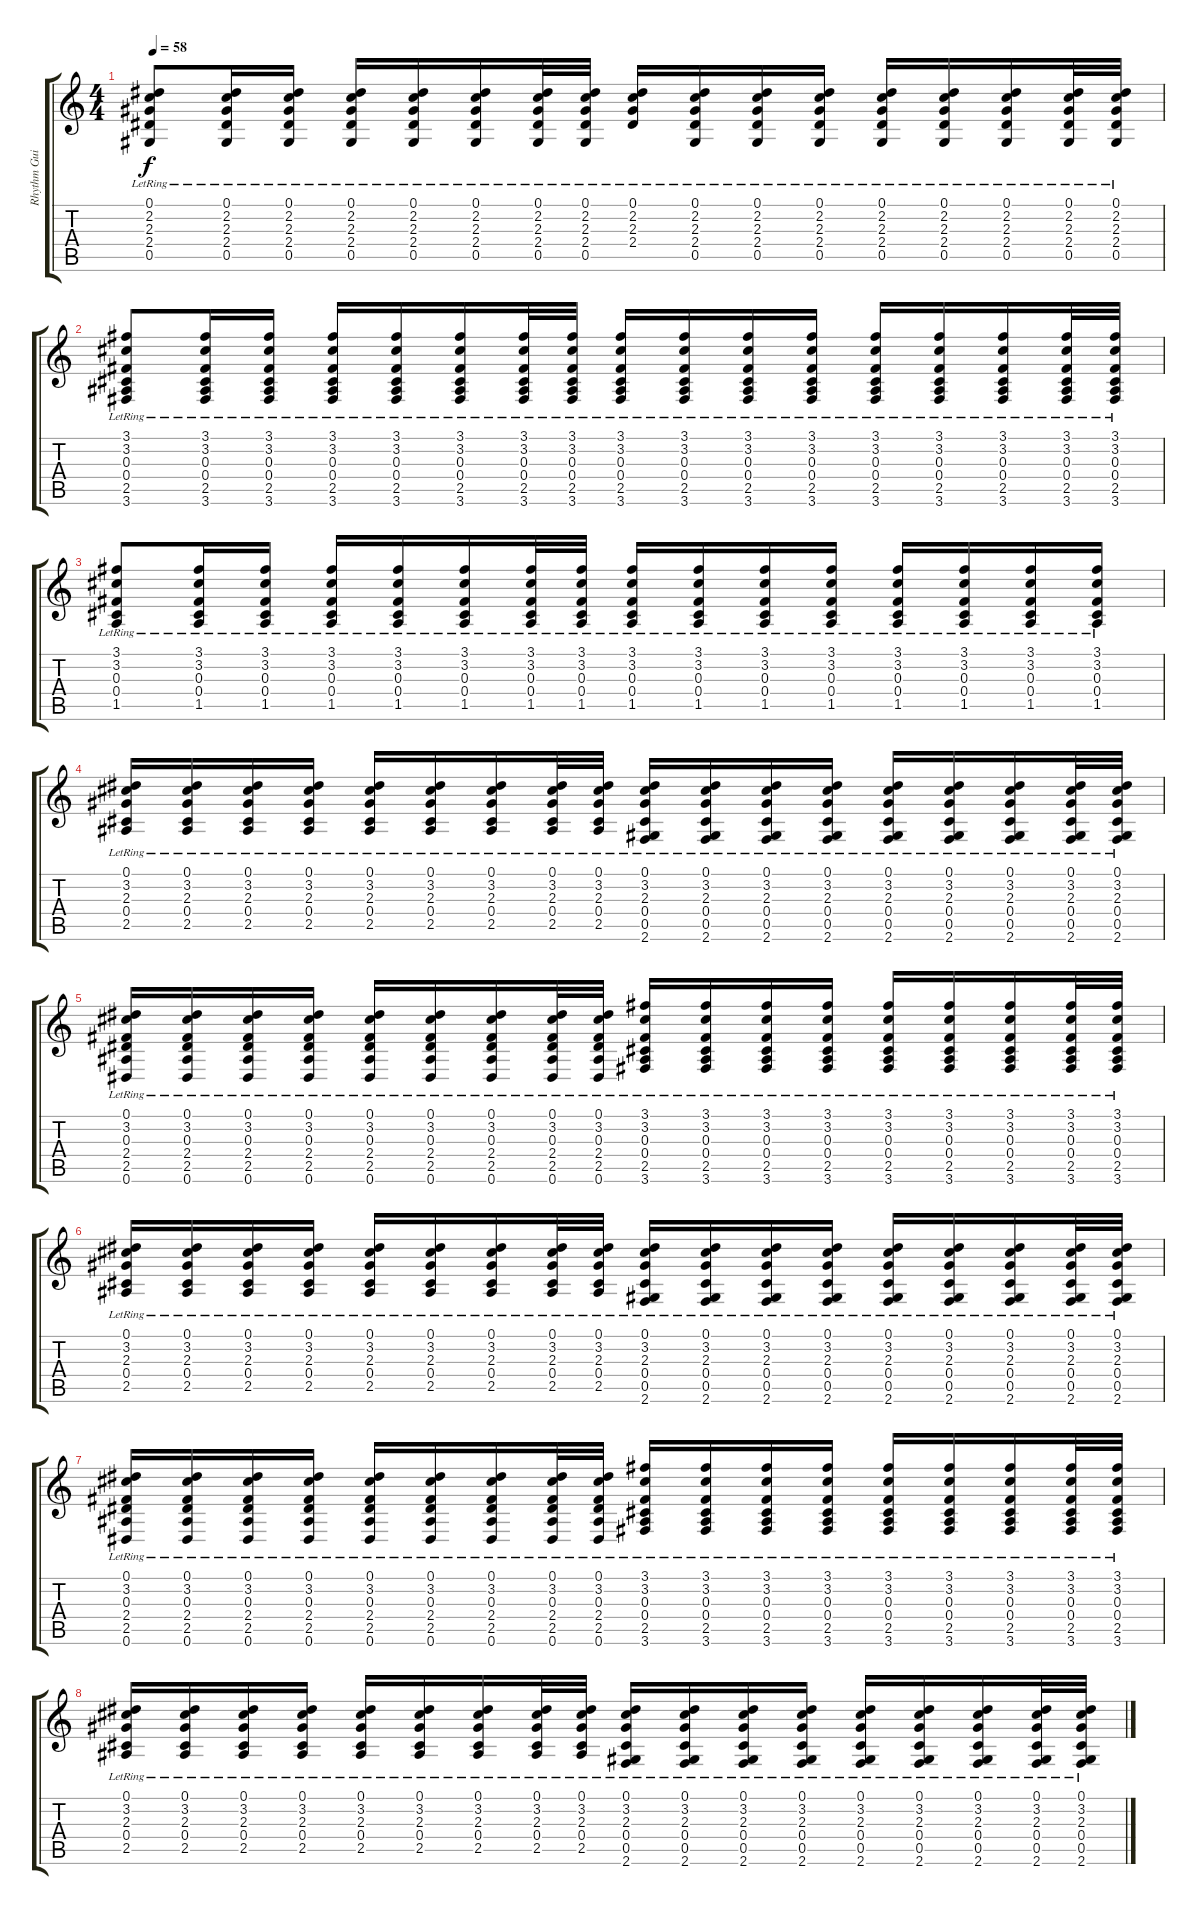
\track ("Rhythm Guitar" "Rhythm Gui") {instrument acousticguitarsteel}
\staff {score tabs}
\tuning (Eb4 Bb3 Gb3 Db3 Ab2 Eb2) {hide}
\ts (4 4)
\tempo 58
\clef g2
\ks c
(0.1{lr} 2.2{lr} 2.3 2.4 0.5).8{dy f} (0.1{lr} 2.2{lr} 2.3{lr} 2.4 0.5).16 (0.1{lr} 2.2 2.3{lr} 2.4 0.5).16 (0.1{lr} 2.2{lr} 2.3{lr} 2.4 0.5).16 (0.1{lr} 2.2{lr} 2.3 2.4 0.5).16 (0.1{lr} 2.2{lr} 2.3{lr} 2.4 0.5).16 (0.1{lr} 2.2{lr} 2.3{lr} 2.4 0.5).32 (0.1 2.2 2.3{lr} 2.4 0.5).32 (0.1{lr} 2.2 2.3{lr} 2.4).16 (0.1{lr} 2.2 2.3 2.4 0.5).16 (0.1{lr} 2.2 2.3 2.4 0.5).16 (0.1{lr} 2.2 2.3{lr} 2.4 0.5).16 (0.1{lr} 2.2 2.3{lr} 2.4 0.5).16 (0.1{lr} 2.2 2.3{lr} 2.4 0.5).16 (0.1{lr} 2.2 2.3{lr} 2.4 0.5).16 (0.1{lr} 2.2 2.3 2.4 0.5).32 (0.1{lr} 2.2 2.3{lr} 2.4 0.5).32 |
(3.1{lr} 3.2{lr} 0.3{lr} 0.4 2.5 3.6).8 (3.1{lr} 3.2{lr} 0.3{lr} 0.4 2.5 3.6).16 (3.1{lr} 3.2{lr} 0.3{lr} 0.4 2.5 3.6).16 (3.1{lr} 3.2{lr} 0.3{lr} 0.4 2.5 3.6).16 (3.1{lr} 3.2{lr} 0.3{lr} 0.4 2.5 3.6).16 (3.1{lr} 3.2{lr} 0.3{lr} 0.4 2.5 3.6).16 (3.1{lr} 3.2{lr} 0.3{lr} 0.4 2.5 3.6).32 (3.1{lr} 3.2{lr} 0.3{lr} 0.4 2.5 3.6).32 (3.1{lr} 3.2{lr} 0.3{lr} 0.4 2.5 3.6).16 (3.1{lr} 3.2{lr} 0.3 0.4 2.5 3.6).16 (3.1{lr} 3.2{lr} 0.3{lr} 0.4 2.5 3.6).16 (3.1{lr} 3.2 0.3{lr} 0.4 2.5 3.6).16 (3.1{lr} 3.2{lr} 0.3{lr} 0.4 2.5 3.6).16 (3.1{lr} 3.2{lr} 0.3{lr} 0.4 2.5 3.6).16 (3.1{lr} 3.2{lr} 0.3{lr} 0.4 2.5 3.6).16 (3.1 3.2{lr} 0.3{lr} 0.4 2.5 3.6).32 (3.1{lr} 3.2{lr} 0.3{lr} 0.4 2.5 3.6).32 |
(3.1{lr} 3.2{lr} 0.3{lr} 0.4 1.5).8 (3.1{lr} 3.2{lr} 0.3{lr} 0.4 1.5).16 (3.1{lr} 3.2{lr} 0.3{lr} 0.4 1.5).16 (3.1{lr} 3.2{lr} 0.3{lr} 0.4 1.5).16 (3.1{lr} 3.2{lr} 0.3{lr} 0.4 1.5).16 (3.1{lr} 3.2{lr} 0.3{lr} 0.4 1.5).16 (3.1{lr} 3.2{lr} 0.3{lr} 0.4 1.5).32 (3.1{lr} 3.2{lr} 0.3{lr} 0.4 1.5).32 (3.1{lr} 3.2{lr} 0.3{lr} 0.4 1.5).16 (3.1{lr} 3.2{lr} 0.3 0.4 1.5).16 (3.1{lr} 3.2{lr} 0.3{lr} 0.4 1.5).16 (3.1{lr} 3.2 0.3{lr} 0.4 1.5).16 (3.1{lr} 3.2{lr} 0.3{lr} 0.4 1.5).16 (3.1{lr} 3.2{lr} 0.3{lr} 0.4 1.5).16 (3.1{lr} 3.2{lr} 0.3{lr} 0.4 1.5).16 (3.1 3.2{lr} 0.3{lr} 0.4 1.5).16 |
(0.1{lr} 3.2{lr} 2.3{lr} 0.4 2.5).16 (0.1{lr} 3.2{lr} 2.3{lr} 0.4 2.5).16 (0.1{lr} 3.2{lr} 2.3{lr} 0.4 2.5).16 (0.1{lr} 3.2{lr} 2.3{lr} 0.4 2.5).16 (0.1{lr} 3.2{lr} 2.3{lr} 0.4 2.5).16 (0.1{lr} 3.2{lr} 2.3{lr} 0.4 2.5).16 (0.1{lr} 3.2{lr} 2.3{lr} 0.4 2.5).16 (0.1{lr} 3.2{lr} 2.3{lr} 0.4 2.5).32 (0.1{lr} 3.2{lr} 2.3{lr} 0.4 2.5).32 (0.1{lr} 3.2{lr} 2.3{lr} 0.4 0.5 2.6).16 (0.1{lr} 3.2{lr} 2.3{lr} 0.4 0.5 2.6).16 (0.1{lr} 3.2{lr} 2.3{lr} 0.4 0.5 2.6).16 (0.1{lr} 3.2{lr} 2.3{lr} 0.4 0.5 2.6).16 (0.1{lr} 3.2{lr} 2.3{lr} 0.4 0.5 2.6).16 (0.1{lr} 3.2{lr} 2.3{lr} 0.4 0.5 2.6).16 (0.1{lr} 3.2{lr} 2.3{lr} 0.4 0.5 2.6).16 (0.1{lr} 3.2{lr} 2.3{lr} 0.4 0.5 2.6).32 (0.1{lr} 3.2{lr} 2.3{lr} 0.4 0.5 2.6).32 |
(0.1{lr} 3.2{lr} 0.3{lr} 2.4 2.5 0.6).16 (0.1{lr} 3.2{lr} 0.3{lr} 2.4 2.5 0.6).16 (0.1{lr} 3.2{lr} 0.3{lr} 2.4 2.5 0.6).16 (0.1{lr} 3.2{lr} 0.3{lr} 2.4 2.5 0.6).16 (0.1{lr} 3.2{lr} 0.3{lr} 2.4 2.5 0.6).16 (0.1{lr} 3.2{lr} 0.3{lr} 2.4 2.5 0.6).16 (0.1{lr} 3.2{lr} 0.3{lr} 2.4 2.5 0.6).16 (0.1{lr} 3.2{lr} 0.3{lr} 2.4 2.5 0.6).32 (0.1{lr} 3.2{lr} 0.3{lr} 2.4 2.5 0.6).32 (3.1{lr} 3.2{lr} 0.3{lr} 0.4 2.5 3.6).16 (3.1{lr} 3.2{lr} 0.3{lr} 0.4{lr} 2.5 3.6).16 (3.1{lr} 3.2{lr} 0.3{lr} 0.4{lr} 2.5 3.6).16 (3.1{lr} 3.2{lr} 0.3{lr} 0.4{lr} 2.5 3.6).16 (3.1{lr} 3.2{lr} 0.3 0.4 2.5 3.6).16 (3.1{lr} 3.2{lr} 0.3 0.4{lr} 2.5 3.6).16 (3.1{lr} 3.2{lr} 0.3{lr} 0.4{lr} 2.5 3.6).16 (3.1{lr} 3.2{lr} 0.3{lr} 0.4 2.5 3.6).32 (3.1{lr} 3.2{lr} 0.3{lr} 0.4 2.5 3.6).32 |
(0.1{lr} 3.2{lr} 2.3{lr} 0.4 2.5).16 (0.1{lr} 3.2{lr} 2.3{lr} 0.4 2.5).16 (0.1{lr} 3.2{lr} 2.3{lr} 0.4 2.5).16 (0.1{lr} 3.2{lr} 2.3{lr} 0.4 2.5).16 (0.1{lr} 3.2{lr} 2.3{lr} 0.4 2.5).16 (0.1{lr} 3.2{lr} 2.3{lr} 0.4 2.5).16 (0.1{lr} 3.2{lr} 2.3{lr} 0.4 2.5).16 (0.1{lr} 3.2{lr} 2.3{lr} 0.4 2.5).32 (0.1{lr} 3.2{lr} 2.3{lr} 0.4 2.5).32 (0.1{lr} 3.2{lr} 2.3{lr} 0.4 0.5 2.6).16 (0.1{lr} 3.2{lr} 2.3{lr} 0.4 0.5 2.6).16 (0.1{lr} 3.2{lr} 2.3{lr} 0.4 0.5 2.6).16 (0.1{lr} 3.2{lr} 2.3{lr} 0.4 0.5 2.6).16 (0.1{lr} 3.2{lr} 2.3{lr} 0.4 0.5 2.6).16 (0.1{lr} 3.2{lr} 2.3{lr} 0.4 0.5 2.6).16 (0.1{lr} 3.2{lr} 2.3{lr} 0.4 0.5 2.6).16 (0.1{lr} 3.2{lr} 2.3{lr} 0.4 0.5 2.6).32 (0.1{lr} 3.2{lr} 2.3{lr} 0.4 0.5 2.6).32 |
(0.1{lr} 3.2{lr} 0.3{lr} 2.4 2.5 0.6).16 (0.1{lr} 3.2{lr} 0.3{lr} 2.4 2.5 0.6).16 (0.1{lr} 3.2{lr} 0.3{lr} 2.4 2.5 0.6).16 (0.1{lr} 3.2{lr} 0.3{lr} 2.4 2.5 0.6).16 (0.1{lr} 3.2{lr} 0.3{lr} 2.4 2.5 0.6).16 (0.1{lr} 3.2{lr} 0.3{lr} 2.4 2.5 0.6).16 (0.1{lr} 3.2{lr} 0.3{lr} 2.4 2.5 0.6).16 (0.1{lr} 3.2{lr} 0.3{lr} 2.4 2.5 0.6).32 (0.1{lr} 3.2{lr} 0.3{lr} 2.4 2.5 0.6).32 (3.1{lr} 3.2{lr} 0.3{lr} 0.4 2.5 3.6).16 (3.1{lr} 3.2{lr} 0.3{lr} 0.4{lr} 2.5 3.6).16 (3.1{lr} 3.2{lr} 0.3{lr} 0.4{lr} 2.5 3.6).16 (3.1{lr} 3.2{lr} 0.3{lr} 0.4{lr} 2.5 3.6).16 (3.1{lr} 3.2{lr} 0.3 0.4 2.5 3.6).16 (3.1{lr} 3.2{lr} 0.3 0.4{lr} 2.5 3.6).16 (3.1{lr} 3.2{lr} 0.3{lr} 0.4{lr} 2.5 3.6).16 (3.1{lr} 3.2{lr} 0.3{lr} 0.4 2.5 3.6).32 (3.1{lr} 3.2{lr} 0.3{lr} 0.4 2.5 3.6).32 |
(0.1{lr} 3.2{lr} 2.3{lr} 0.4 2.5).16 (0.1{lr} 3.2{lr} 2.3{lr} 0.4 2.5).16 (0.1{lr} 3.2{lr} 2.3{lr} 0.4 2.5).16 (0.1{lr} 3.2{lr} 2.3{lr} 0.4 2.5).16 (0.1{lr} 3.2{lr} 2.3{lr} 0.4 2.5).16 (0.1{lr} 3.2{lr} 2.3{lr} 0.4 2.5).16 (0.1{lr} 3.2{lr} 2.3{lr} 0.4 2.5).16 (0.1{lr} 3.2{lr} 2.3{lr} 0.4 2.5).32 (0.1{lr} 3.2{lr} 2.3{lr} 0.4 2.5).32 (0.1{lr} 3.2{lr} 2.3{lr} 0.4 0.5 2.6).16 (0.1{lr} 3.2{lr} 2.3{lr} 0.4 0.5 2.6).16 (0.1{lr} 3.2{lr} 2.3{lr} 0.4 0.5 2.6).16 (0.1{lr} 3.2{lr} 2.3{lr} 0.4 0.5 2.6).16 (0.1{lr} 3.2{lr} 2.3{lr} 0.4 0.5 2.6).16 (0.1{lr} 3.2{lr} 2.3{lr} 0.4 0.5 2.6).16 (0.1{lr} 3.2{lr} 2.3{lr} 0.4 0.5 2.6).16 (0.1{lr} 3.2{lr} 2.3{lr} 0.4 0.5 2.6).32 (0.1{lr} 3.2{lr} 2.3{lr} 0.4 0.5 2.6).32
